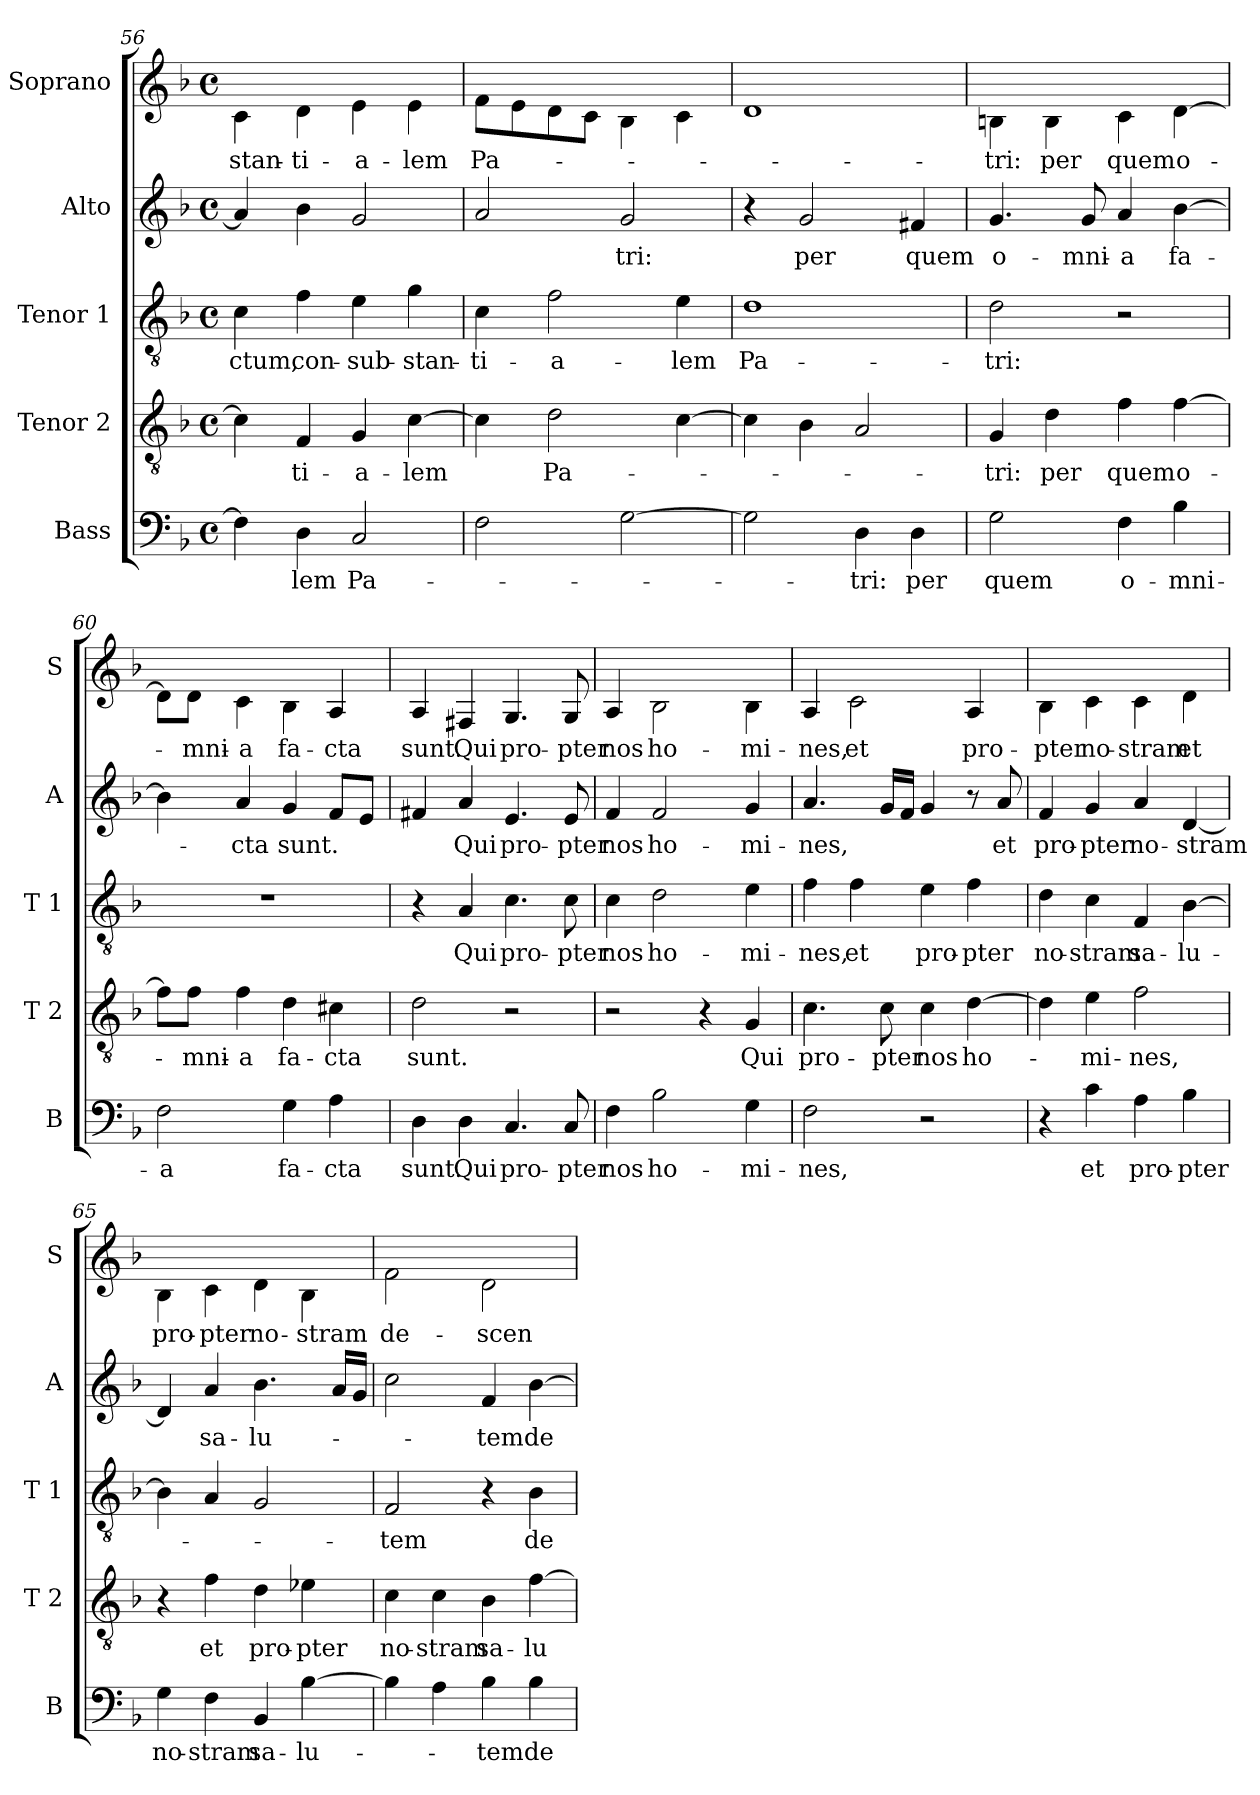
**kern	**text	**kern	**text	**kern	**text	**kern	**text	**kern	**text
*part5	*part5	*part4	*part4	*part3	*part3	*part2	*part2	*part1	*part1
*staff5	*staff5	*staff4	*staff4	*staff3	*staff3	*staff2	*staff2	*staff1	*staff1
*I"Bass	*	*I"Tenor 2	*	*I"Tenor 1	*	*I"Alto	*	*I"Soprano	*
*I'B	*	*I'T 2	*	*I'T 1	*	*I'A	*	*I'S	*
!!LO:PB:g=z
*clefF4	*	*clefGv2	*	*clefGv2	*	*clefG2	*	*clefG2	*
*	*	*	*	*	*	*	*	*ITrd-7c-12	*
*k[b-]	*	*k[b-]	*	*k[b-]	*	*k[b-]	*	*k[b-]	*
*d:	*	*d:	*	*d:	*	*d:	*	*d:	*
*M4/4	*	*M4/4	*	*M4/4	*	*M4/4	*	*M4/4	*
*met(c)	*	*met(c)	*	*met(c)	*	*met(c)	*	*met(c)	*
=56	=56	=56	=56	=56	=56	=56	=56	=56	=56
4F\]	.	4c\]	.	4c\	-ctum,	4a/]	.	4cc\	-stan-
4D\	-lem	4F/	-ti-	4f\	con-	4b-\	.	4dd\	-ti-
2C/	Pa-	4G/	-a-	4e\	-sub-	2g/	.	4ee\	-a-
.	.	[4c\	-lem	4g\	-stan-	.	.	4ee\	-lem
=57	=57	=57	=57	=57	=57	=57	=57	=57	=57
2F\	.	4c\]	.	4c\	-ti-	2a/	.	8ff\L	Pa-
.	.	.	.	.	.	.	.	8ee\	.
.	.	2d\	Pa-	2f\	-a-	.	.	8dd\	.
.	.	.	.	.	.	.	.	8cc\J	.
[2G\	.	.	.	.	.	2g/	-tri:	4b-\	.
.	.	[4c\	.	4e\	-lem	.	.	4cc\	.
=58	=58	=58	=58	=58	=58	=58	=58	=58	=58
2G\]	.	4c\]	.	1d	Pa-	4r	.	1dd	.
.	.	4B-\	.	.	.	2g/	per	.	.
4D\	-tri:	2A/	.	.	.	.	.	.	.
4D\	per	.	.	.	.	4f#X/	quem	.	.
=59	=59	=59	=59	=59	=59	=59	=59	=59	=59
2G\	quem	4G/	-tri:	2d\	-tri:	4.g/	o-	4bn\	-tri:
.	.	4d\	per	.	.	.	.	4b\	per
.	.	.	.	.	.	8g/	-mni-	.	.
4F\	o-	4f\	quem	2r	.	4a/	-a	4cc\	quem
4B-\	-mni-	[4f\	o-	.	.	[4b-\	fa-	[4dd\	o-
=60	=60	=60	=60	=60	=60	=60	=60	=60	=60
2F\	-a	8f\L]	.	1r	.	4b-\]	.	8dd\L]	.
.	.	8f\J	-mni-	.	.	.	.	8dd\J	-mni-
.	.	4f\	-a	.	.	4a/	-cta	4cc\	-a
4G\	fa-	4d\	fa-	.	.	4g/	sunt.	4b-\	fa-
4A\	-cta	4c#X\	-cta	.	.	8f/L	.	4a/	-cta
.	.	.	.	.	.	8e/J	.	.	.
!!LO:LB:g=z
=61	=61	=61	=61	=61	=61	=61	=61	=61	=61
4D\	sunt.	2d\	sunt.	4r	.	4f#X/	.	4a/	sunt.
4D\	Qui	.	.	4A/	Qui	4a/	Qui	4f#X/	Qui
4.C/	pro-	2r	.	4.c\	pro-	4.e/	pro-	4.g/	pro-
8C/	-pter	.	.	8c\	-pter	8e/	-pter	8g/	-pter
=62	=62	=62	=62	=62	=62	=62	=62	=62	=62
4F\	nos	2r	.	4c\	nos	4f/	nos	4a/	nos
2B-\	ho-	.	.	2d\	ho-	2f/	ho-	2b-\	ho-
.	.	4r	.	.	.	.	.	.	.
4G\	-mi-	4G/	Qui	4e\	-mi-	4g/	-mi-	4b-\	-mi-
=63	=63	=63	=63	=63	=63	=63	=63	=63	=63
2F\	-nes,	4.c\	pro-	4f\	-nes,	4.a/	-nes,	4a/	-nes,
.	.	.	.	4f\	et	.	.	2cc\	et
.	.	8c\	-pter	.	.	16g/LL	.	.	.
.	.	.	.	.	.	16f/JJ	.	.	.
2r	.	4c\	nos	4e\	pro-	4g/	.	.	.
.	.	[4d\	ho-	4f\	-pter	8r	.	4a/	pro-
.	.	.	.	.	.	8a/	et	.	.
=64	=64	=64	=64	=64	=64	=64	=64	=64	=64
4r	.	4d\]	.	4d\	no-	4f/	pro-	4b-\	-pter
4c\	et	4e\	-mi-	4c\	-stram	4g/	-pter	4cc\	no-
4A\	pro-	2f\	-nes,	4F/	sa-	4a/	no-	4cc\	-stram
4B-\	-pter	.	.	[4B-\	-lu-	[4d/	-stram	4dd\	et
=65	=65	=65	=65	=65	=65	=65	=65	=65	=65
4G\	no-	4r	.	4B-\]	.	4d/]	.	4b-\	pro-
4F\	-stram	4f\	et	4A/	.	4a/	sa-	4cc\	-pter
4BB-/	sa-	4d\	pro-	2G/	.	4.b-\	-lu-	4dd\	no-
[4B-\	-lu-	4e-X\	-pter	.	.	.	.	4b-\	-stram
.	.	.	.	.	.	16a/LL	.	.	.
.	.	.	.	.	.	16g/JJ	.	.	.
!!LO:PB:g=z
=66	=66	=66	=66	=66	=66	=66	=66	=66	=66
4B-\]	.	4c\	no-	2F/	-tem	2cc\	.	2ff\	de-
4A\	.	4c\	-stram	.	.	.	.	.	.
4B-\	-tem	4B-\	sa-	4r	.	4f/	-tem	2dd\	-scen-
4B-\	de-	[4f\	-lu-	4B-\	de-	[4b-\	de-	.	.
=	=	=	=	=	=	=	=	=	=
*-	*-	*-	*-	*-	*-	*-	*-	*-	*-
